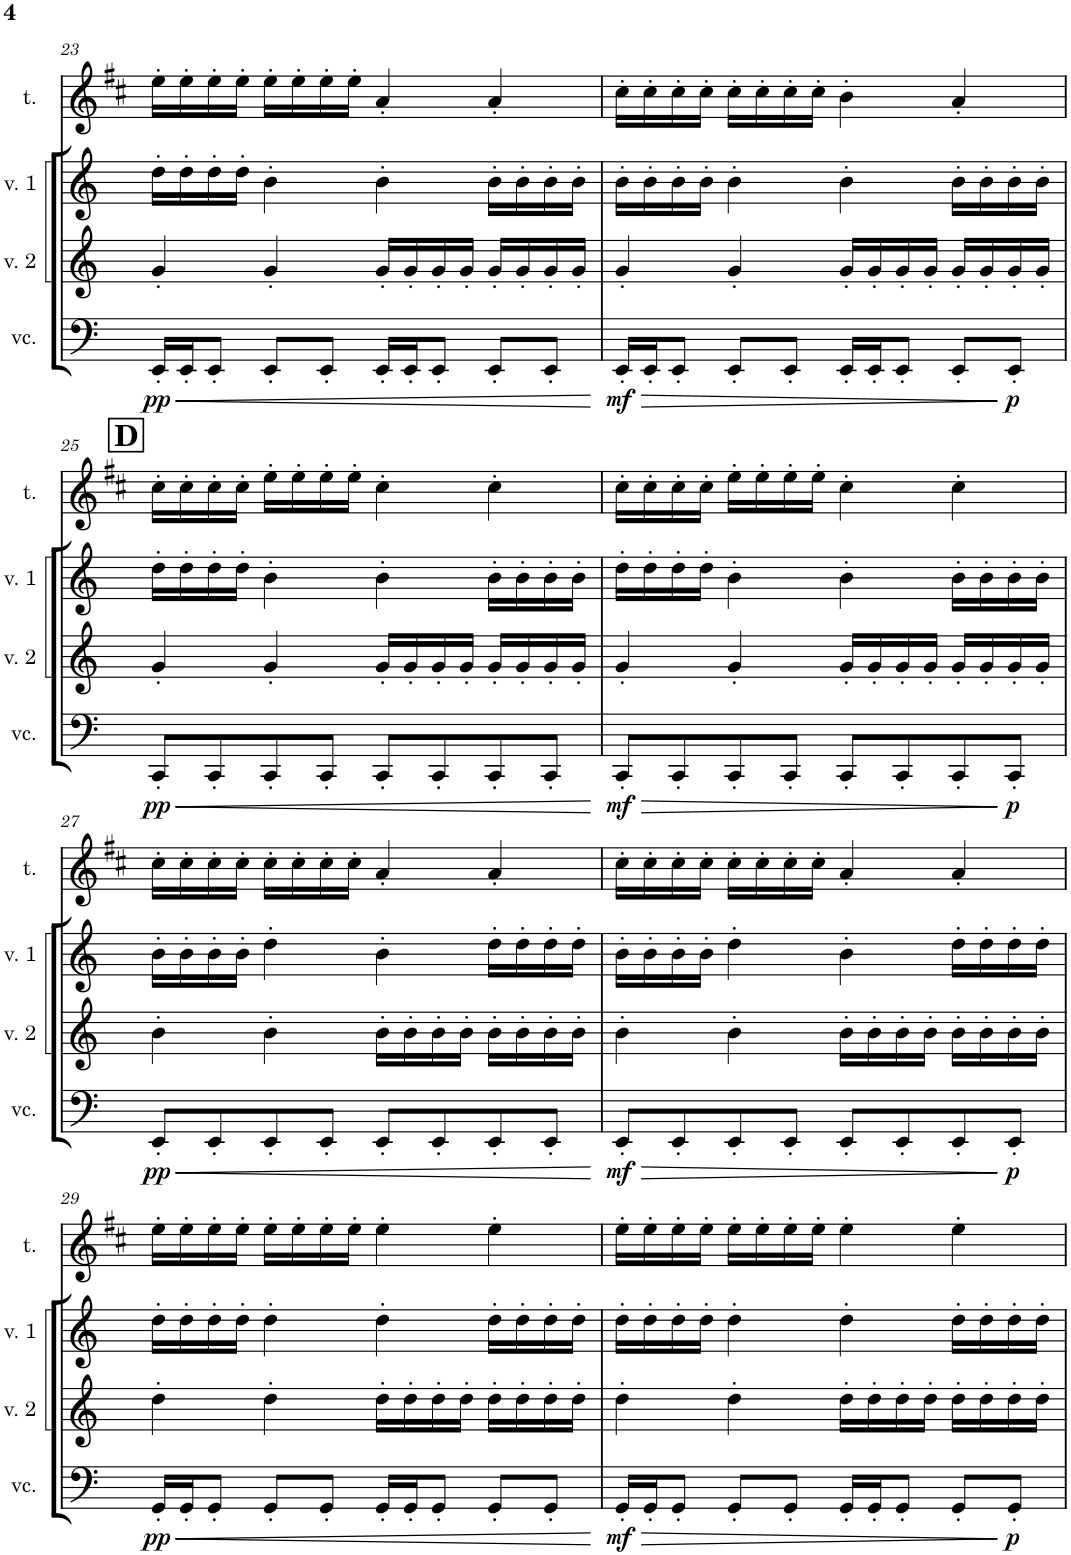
**kern	**dynam	**kern	**kern	**kern
*part4	*part4	*part3	*part2	*part1
*staff4	*staff4	*staff3	*staff2	*staff1
*I"violoncello	*	*I"violino 2	*I"violino 1	*I"tromba
*I'vc.	*	*I'v. 2	*I'v. 1	*I't.
!!LO:PB:g=z
*clefF4	*	*clefG2	*clefG2	*clefG2
*	*	*	*	*Trd1c2
*k[]	*	*k[]	*k[]	*k[f#c#]
*M4/4	*	*M4/4	*M4/4	*M4/4
=23	=23	=23	=23	=23
!	!LO:HP:b	!	!	!
!	!LO:DY:n=1:b	!	!	!
16EE'/LL	< pp	4g'/	16dd'\LL	16ee'\LL
16EE'/J	.	.	16dd'\	16ee'\
8EE'/J	.	.	16dd'\	16ee'\
.	.	.	16dd'\JJ	16ee'\JJ
8EE'/L	.	4g'/	4b'\	16ee'\LL
.	.	.	.	16ee'\
8EE'/J	.	.	.	16ee'\
.	.	.	.	16ee'\JJ
16EE'/LL	.	16g'/LL	4b'\	4a'/
16EE'/J	.	16g'/	.	.
8EE'/J	.	16g'/	.	.
.	.	16g'/JJ	.	.
8EE'/L	.	16g'/LL	16b'\LL	4a'/
.	.	16g'/	16b'\	.
8EE'/J	.	16g'/	16b'\	.
.	.	16g'/JJ	16b'\JJ	.
.	[	.	.	.
=24	=24	=24	=24	=24
!	!LO:HP:b	!	!	!
!	!LO:DY:n=1:b	!	!	!
16EE'/LL	> mf	4g'/	16b'\LL	16cc#'\LL
16EE'/J	.	.	16b'\	16cc#'\
8EE'/J	.	.	16b'\	16cc#'\
.	.	.	16b'\JJ	16cc#'\JJ
8EE'/L	.	4g'/	4b'\	16cc#'\LL
.	.	.	.	16cc#'\
8EE'/J	.	.	.	16cc#'\
.	.	.	.	16cc#'\JJ
16EE'/LL	.	16g'/LL	4b'\	4b'\
16EE'/J	.	16g'/	.	.
8EE'/J	.	16g'/	.	.
.	.	16g'/JJ	.	.
8EE'/L	.	16g'/LL	16b'\LL	4a'/
.	.	16g'/	16b'\	.
!	!LO:DY:n=2:b	!	!	!
8EE'/J	] p	16g'/	16b'\	.
.	.	16g'/JJ	16b'\JJ	.
!!LO:LB:g=z
!!LO:REH:place=s1:a:B:cj:fs=14:t=D
=25	=25	=25	=25	=25
!	!LO:HP:b	!	!	!
!	!LO:DY:n=1:b	!	!	!
8CC'/L	< pp	4g'/	16dd'\LL	16cc#'\LL
.	.	.	16dd'\	16cc#'\
8CC'/	.	.	16dd'\	16cc#'\
.	.	.	16dd'\JJ	16cc#'\JJ
8CC'/	.	4g'/	4b'\	16ee'\LL
.	.	.	.	16ee'\
8CC'/J	.	.	.	16ee'\
.	.	.	.	16ee'\JJ
8CC'/L	.	16g'/LL	4b'\	4cc#'\
.	.	16g'/	.	.
8CC'/	.	16g'/	.	.
.	.	16g'/JJ	.	.
8CC'/	.	16g'/LL	16b'\LL	4cc#'\
.	.	16g'/	16b'\	.
8CC'/J	.	16g'/	16b'\	.
.	.	16g'/JJ	16b'\JJ	.
.	[	.	.	.
=26	=26	=26	=26	=26
!	!LO:HP:b	!	!	!
!	!LO:DY:n=1:b	!	!	!
8CC'/L	> mf	4g'/	16dd'\LL	16cc#'\LL
.	.	.	16dd'\	16cc#'\
8CC'/	.	.	16dd'\	16cc#'\
.	.	.	16dd'\JJ	16cc#'\JJ
8CC'/	.	4g'/	4b'\	16ee'\LL
.	.	.	.	16ee'\
8CC'/J	.	.	.	16ee'\
.	.	.	.	16ee'\JJ
8CC'/L	.	16g'/LL	4b'\	4cc#'\
.	.	16g'/	.	.
8CC'/	.	16g'/	.	.
.	.	16g'/JJ	.	.
8CC'/	.	16g'/LL	16b'\LL	4cc#'\
.	.	16g'/	16b'\	.
!	!LO:DY:n=2:b	!	!	!
8CC'/J	] p	16g'/	16b'\	.
.	.	16g'/JJ	16b'\JJ	.
!!LO:LB:g=z
=27	=27	=27	=27	=27
!	!LO:HP:b	!	!	!
!	!LO:DY:n=1:b	!	!	!
8EE'/L	< pp	4b'\	16b'\LL	16cc#'\LL
.	.	.	16b'\	16cc#'\
8EE'/	.	.	16b'\	16cc#'\
.	.	.	16b'\JJ	16cc#'\JJ
8EE'/	.	4b'\	4dd'\	16cc#'\LL
.	.	.	.	16cc#'\
8EE'/J	.	.	.	16cc#'\
.	.	.	.	16cc#'\JJ
8EE'/L	.	16b'\LL	4b'\	4a'/
.	.	16b'\	.	.
8EE'/	.	16b'\	.	.
.	.	16b'\JJ	.	.
8EE'/	.	16b'\LL	16dd'\LL	4a'/
.	.	16b'\	16dd'\	.
8EE'/J	.	16b'\	16dd'\	.
.	.	16b'\JJ	16dd'\JJ	.
.	[	.	.	.
=28	=28	=28	=28	=28
!	!LO:HP:b	!	!	!
!	!LO:DY:n=1:b	!	!	!
8EE'/L	> mf	4b'\	16b'\LL	16cc#'\LL
.	.	.	16b'\	16cc#'\
8EE'/	.	.	16b'\	16cc#'\
.	.	.	16b'\JJ	16cc#'\JJ
8EE'/	.	4b'\	4dd'\	16cc#'\LL
.	.	.	.	16cc#'\
8EE'/J	.	.	.	16cc#'\
.	.	.	.	16cc#'\JJ
8EE'/L	.	16b'\LL	4b'\	4a'/
.	.	16b'\	.	.
8EE'/	.	16b'\	.	.
.	.	16b'\JJ	.	.
8EE'/	.	16b'\LL	16dd'\LL	4a'/
.	.	16b'\	16dd'\	.
!	!LO:DY:n=2:b	!	!	!
8EE'/J	] p	16b'\	16dd'\	.
.	.	16b'\JJ	16dd'\JJ	.
!!LO:LB:g=z
=29	=29	=29	=29	=29
!	!LO:HP:b	!	!	!
!	!LO:DY:n=1:b	!	!	!
16GG'/LL	< pp	4dd'\	16dd'\LL	16ee'\LL
16GG'/J	.	.	16dd'\	16ee'\
8GG'/J	.	.	16dd'\	16ee'\
.	.	.	16dd'\JJ	16ee'\JJ
8GG'/L	.	4dd'\	4dd'\	16ee'\LL
.	.	.	.	16ee'\
8GG'/J	.	.	.	16ee'\
.	.	.	.	16ee'\JJ
16GG'/LL	.	16dd'\LL	4dd'\	4ee'\
16GG'/J	.	16dd'\	.	.
8GG'/J	.	16dd'\	.	.
.	.	16dd'\JJ	.	.
8GG'/L	.	16dd'\LL	16dd'\LL	4ee'\
.	.	16dd'\	16dd'\	.
8GG'/J	.	16dd'\	16dd'\	.
.	.	16dd'\JJ	16dd'\JJ	.
.	[	.	.	.
=30	=30	=30	=30	=30
!	!LO:HP:b	!	!	!
!	!LO:DY:n=1:b	!	!	!
16GG'/LL	> mf	4dd'\	16dd'\LL	16ee'\LL
16GG'/J	.	.	16dd'\	16ee'\
8GG'/J	.	.	16dd'\	16ee'\
.	.	.	16dd'\JJ	16ee'\JJ
8GG'/L	.	4dd'\	4dd'\	16ee'\LL
.	.	.	.	16ee'\
8GG'/J	.	.	.	16ee'\
.	.	.	.	16ee'\JJ
16GG'/LL	.	16dd'\LL	4dd'\	4ee'\
16GG'/J	.	16dd'\	.	.
8GG'/J	.	16dd'\	.	.
.	.	16dd'\JJ	.	.
8GG'/L	.	16dd'\LL	16dd'\LL	4ee'\
.	.	16dd'\	16dd'\	.
!	!LO:DY:n=2:b	!	!	!
8GG'/J	] p	16dd'\	16dd'\	.
.	.	16dd'\JJ	16dd'\JJ	.
=	=	=	=	=
*-	*-	*-	*-	*-
